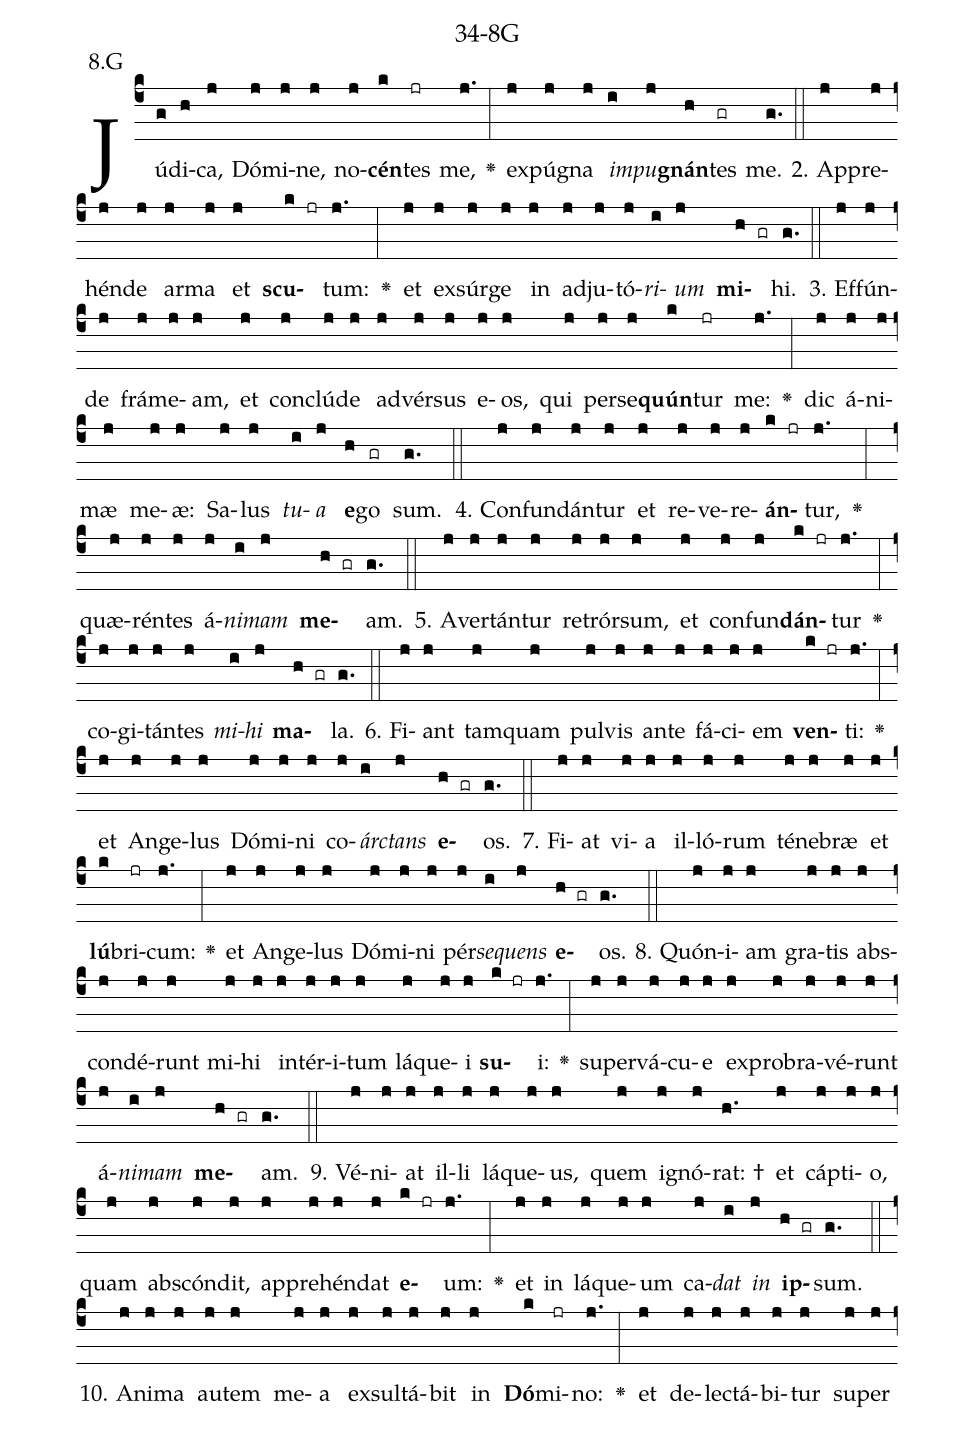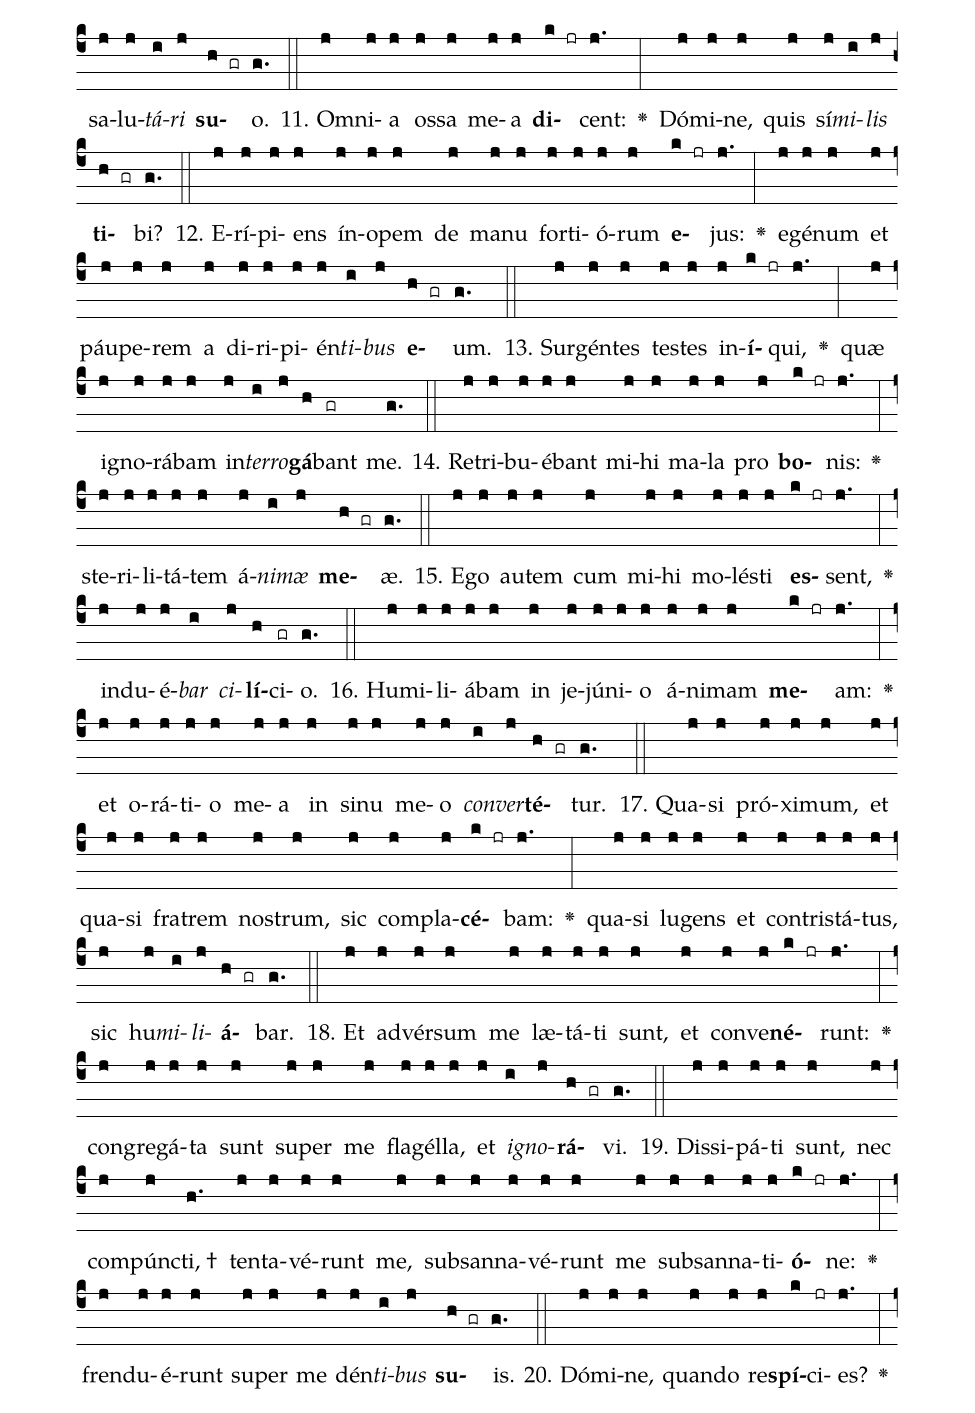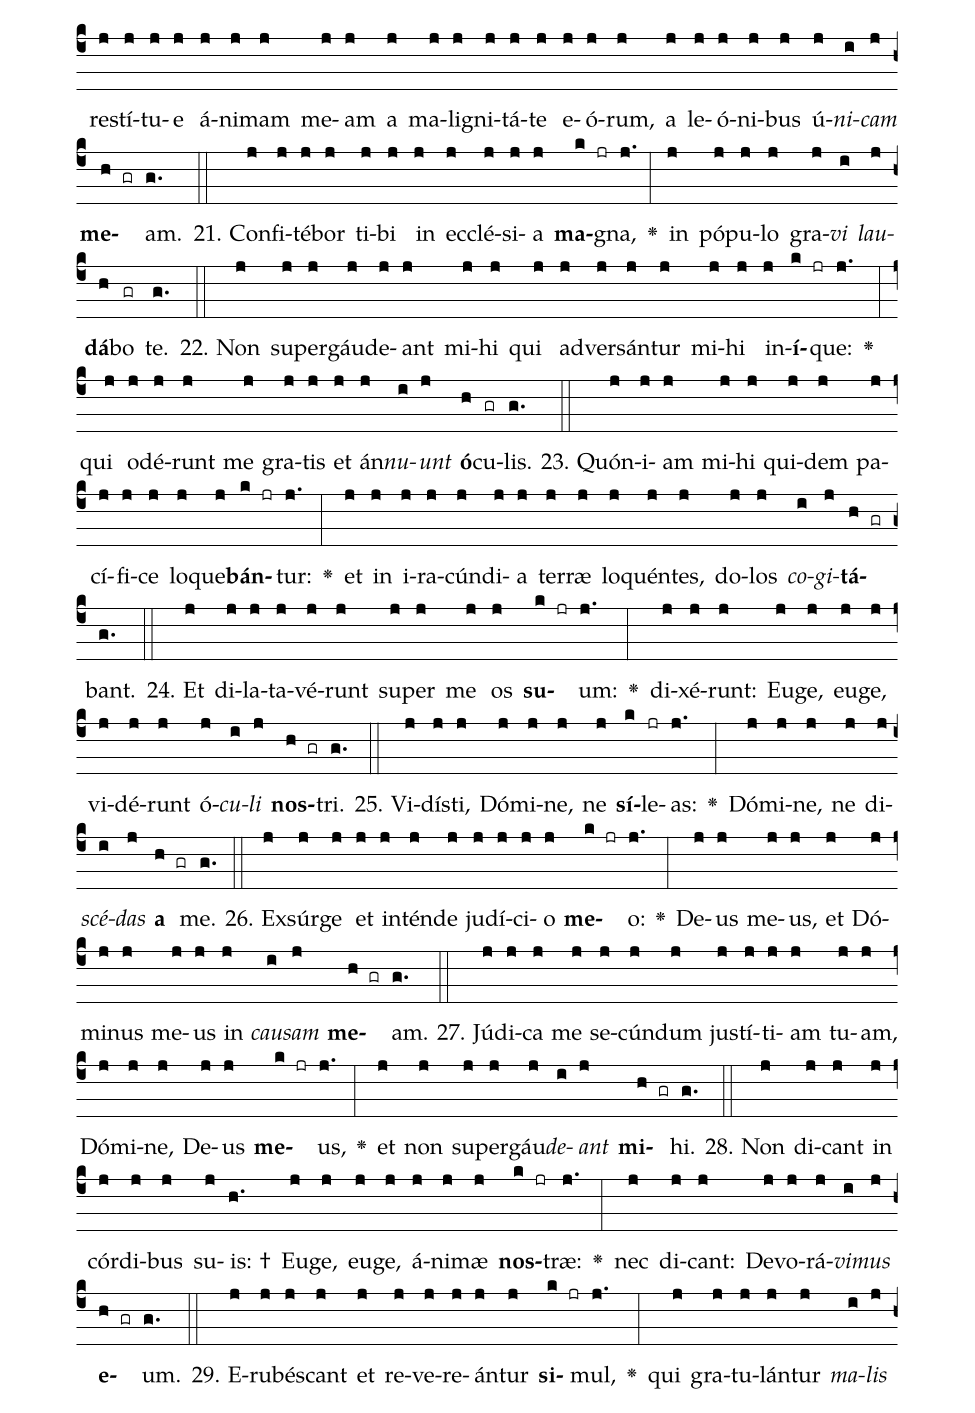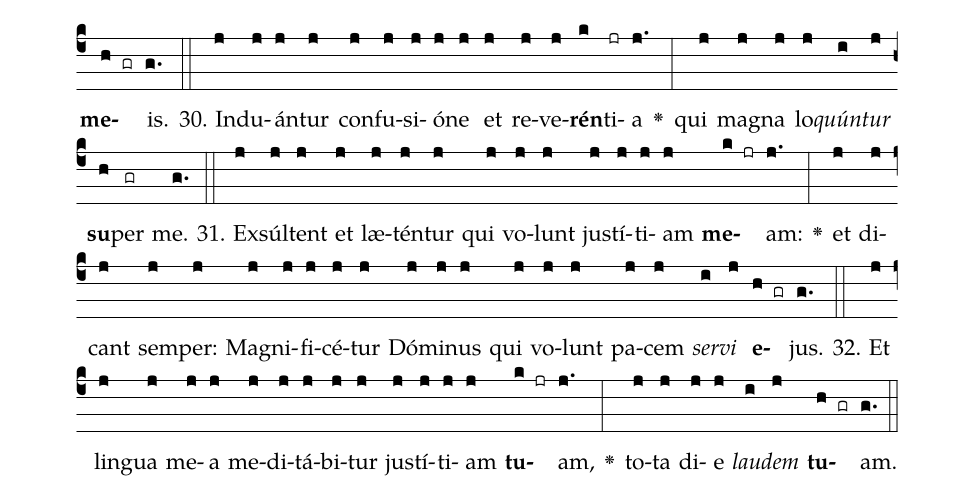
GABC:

name: 34-8G;
annotation: 8.G;
%%
(c4)Jú(g)di(h)ca,(j) Dó(j)mi(j)ne,(j) no(j)<b>cén</b>(k)tes(jr) me,(j.) <v>\greheightstar</v>(:) ex(j)pú(j)gna(j) <i>im</i>(i)<i>pu</i>(j)<b>gnán</b>(h)tes(gr) me.(g.) (::)
2. Ap(j)pre(j)hén(j)de(j) ar(j)ma(j) et(j) <b>scu</b>(k jr)tum:(j.) <v>\greheightstar</v>(:) et(j) ex(j)súr(j)ge(j) in(j) ad(j)ju(j)tó(j)<i>ri</i>(i)<i>um</i>(j) <b>mi</b>(h gr)hi.(g.) (::)
3. Ef(j)fún(j)de(j) frá(j)me(j)am,(j) et(j) con(j)clú(j)de(j) ad(j)vér(j)sus(j) e(j)os,(j) qui(j) per(j)se(j)<b>quún</b>(k)tur(jr) me:(j.) <v>\greheightstar</v>(:) dic(j) á(j)ni(j)mæ(j) me(j)æ:(j) Sa(j)lus(j) <i>tu</i>(i)<i>a</i>(j) <b>e</b>(h)go(gr) sum.(g.) (::)
4. Con(j)fun(j)dán(j)tur(j) et(j) re(j)ve(j)re(j)<b>án</b>(k jr)tur,(j.) <v>\greheightstar</v>(:) quæ(j)rén(j)tes(j) á(j)<i>ni</i>(i)<i>mam</i>(j) <b>me</b>(h gr)am.(g.) (::)
5. A(j)ver(j)tán(j)tur(j) re(j)trór(j)sum,(j) et(j) con(j)fun(j)<b>dán</b>(k jr)tur(j.) <v>\greheightstar</v>(:) co(j)gi(j)tán(j)tes(j) <i>mi</i>(i)<i>hi</i>(j) <b>ma</b>(h gr)la.(g.) (::)
6. Fi(j)ant(j) tam(j)quam(j) pul(j)vis(j) an(j)te(j) fá(j)ci(j)em(j) <b>ven</b>(k jr)ti:(j.) <v>\greheightstar</v>(:) et(j) An(j)ge(j)lus(j) Dó(j)mi(j)ni(j) co(j)<i>árc</i>(i)<i>tans</i>(j) <b>e</b>(h gr)os.(g.) (::)
7. Fi(j)at(j) vi(j)a(j) il(j)ló(j)rum(j) té(j)ne(j)bræ(j) et(j) <b>lú</b>(k)bri(jr)cum:(j.) <v>\greheightstar</v>(:) et(j) An(j)ge(j)lus(j) Dó(j)mi(j)ni(j) pér(j)<i>se</i>(i)<i>quens</i>(j) <b>e</b>(h gr)os.(g.) (::)
8. Quón(j)i(j)am(j) gra(j)tis(j) abs(j)con(j)dé(j)runt(j) mi(j)hi(j) in(j)tér(j)i(j)tum(j) lá(j)que(j)i(j) <b>su</b>(k jr)i:(j.) <v>\greheightstar</v>(:) su(j)per(j)vá(j)cu(j)e(j) ex(j)pro(j)bra(j)vé(j)runt(j) á(j)<i>ni</i>(i)<i>mam</i>(j) <b>me</b>(h gr)am.(g.) (::)
9. Vé(j)ni(j)at(j) il(j)li(j) lá(j)que(j)us,(j) quem(j) i(j)gnó(j)rat: †(h.) et(j) cáp(j)ti(j)o,(j) quam(j) abs(j)cón(j)dit,(j) ap(j)pre(j)hén(j)dat(j) <b>e</b>(k jr)um:(j.) <v>\greheightstar</v>(:) et(j) in(j) lá(j)que(j)um(j) ca(j)<i>dat</i>(i) <i>in</i>(j) <b>ip</b>(h gr)sum.(g.) (::)
10. A(j)ni(j)ma(j) au(j)tem(j) me(j)a(j) ex(j)sul(j)tá(j)bit(j) in(j) <b>Dó</b>(k)mi(jr)no:(j.) <v>\greheightstar</v>(:) et(j) de(j)lec(j)tá(j)bi(j)tur(j) su(j)per(j) sa(j)lu(j)<i>tá</i>(i)<i>ri</i>(j) <b>su</b>(h gr)o.(g.) (::)
11. Om(j)ni(j)a(j) os(j)sa(j) me(j)a(j) <b>di</b>(k jr)cent:(j.) <v>\greheightstar</v>(:) Dó(j)mi(j)ne,(j) quis(j) sí(j)<i>mi</i>(i)<i>lis</i>(j) <b>ti</b>(h gr)bi?(g.) (::)
12. E(j)rí(j)pi(j)ens(j) ín(j)o(j)pem(j) de(j) ma(j)nu(j) for(j)ti(j)ó(j)rum(j) <b>e</b>(k jr)jus:(j.) <v>\greheightstar</v>(:) e(j)gé(j)num(j) et(j) páu(j)pe(j)rem(j) a(j) di(j)ri(j)pi(j)én(j)<i>ti</i>(i)<i>bus</i>(j) <b>e</b>(h gr)um.(g.) (::)
13. Sur(j)gén(j)tes(j) tes(j)tes(j) in(j)<b>í</b>(k jr)qui,(j.) <v>\greheightstar</v>(:) quæ(j) i(j)gno(j)rá(j)bam(j) in(j)<i>ter</i>(i)<i>ro</i>(j)<b>gá</b>(h)bant(gr) me.(g.) (::)
14. Re(j)tri(j)bu(j)é(j)bant(j) mi(j)hi(j) ma(j)la(j) pro(j) <b>bo</b>(k jr)nis:(j.) <v>\greheightstar</v>(:) ste(j)ri(j)li(j)tá(j)tem(j) á(j)<i>ni</i>(i)<i>mæ</i>(j) <b>me</b>(h gr)æ.(g.) (::)
15. E(j)go(j) au(j)tem(j) cum(j) mi(j)hi(j) mo(j)lés(j)ti(j) <b>es</b>(k jr)sent,(j.) <v>\greheightstar</v>(:) ind(j)u(j)é(j)<i>bar</i>(i) <i>ci</i>(j)<b>lí</b>(h)ci(gr)o.(g.) (::)
16. Hu(j)mi(j)li(j)á(j)bam(j) in(j) je(j)jú(j)ni(j)o(j) á(j)ni(j)mam(j) <b>me</b>(k jr)am:(j.) <v>\greheightstar</v>(:) et(j) o(j)rá(j)ti(j)o(j) me(j)a(j) in(j) si(j)nu(j) me(j)o(j) <i>con</i>(i)<i>ver</i>(j)<b>té</b>(h gr)tur.(g.) (::)
17. Qua(j)si(j) pró(j)xi(j)mum,(j) et(j) qua(j)si(j) fra(j)trem(j) nos(j)trum,(j) sic(j) com(j)pla(j)<b>cé</b>(k jr)bam:(j.) <v>\greheightstar</v>(:) qua(j)si(j) lu(j)gens(j) et(j) con(j)tris(j)tá(j)tus,(j) sic(j) hu(j)<i>mi</i>(i)<i>li</i>(j)<b>á</b>(h gr)bar.(g.) (::)
18. Et(j) ad(j)vér(j)sum(j) me(j) læ(j)tá(j)ti(j) sunt,(j) et(j) con(j)ve(j)<b>né</b>(k jr)runt:(j.) <v>\greheightstar</v>(:) con(j)gre(j)gá(j)ta(j) sunt(j) su(j)per(j) me(j) fla(j)gél(j)la,(j) et(j) <i>i</i>(i)<i>gno</i>(j)<b>rá</b>(h gr)vi.(g.) (::)
19. Dis(j)si(j)pá(j)ti(j) sunt,(j) nec(j) com(j)púnc(j)ti, †(h.) ten(j)ta(j)vé(j)runt(j) me,(j) sub(j)san(j)na(j)vé(j)runt(j) me(j) sub(j)san(j)na(j)ti(j)<b>ó</b>(k jr)ne:(j.) <v>\greheightstar</v>(:) fren(j)du(j)é(j)runt(j) su(j)per(j) me(j) dén(j)<i>ti</i>(i)<i>bus</i>(j) <b>su</b>(h gr)is.(g.) (::)
20. Dó(j)mi(j)ne,(j) quan(j)do(j) re(j)<b>spí</b>(k)ci(jr)es?(j.) <v>\greheightstar</v>(:) re(j)stí(j)tu(j)e(j) á(j)ni(j)mam(j) me(j)am(j) a(j) ma(j)li(j)gni(j)tá(j)te(j) e(j)ó(j)rum,(j) a(j) le(j)ó(j)ni(j)bus(j) ú(j)<i>ni</i>(i)<i>cam</i>(j) <b>me</b>(h gr)am.(g.) (::)
21. Con(j)fi(j)té(j)bor(j) ti(j)bi(j) in(j) ec(j)clé(j)si(j)a(j) <b>ma</b>(k jr)gna,(j.) <v>\greheightstar</v>(:) in(j) pó(j)pu(j)lo(j) gra(j)<i>vi</i>(i) <i>lau</i>(j)<b>dá</b>(h)bo(gr) te.(g.) (::)
22. Non(j) su(j)per(j)gáu(j)de(j)ant(j) mi(j)hi(j) qui(j) ad(j)ver(j)sán(j)tur(j) mi(j)hi(j) in(j)<b>í</b>(k jr)que:(j.) <v>\greheightstar</v>(:) qui(j) o(j)dé(j)runt(j) me(j) gra(j)tis(j) et(j) án(j)<i>nu</i>(i)<i>unt</i>(j) <b>ó</b>(h)cu(gr)lis.(g.) (::)
23. Quón(j)i(j)am(j) mi(j)hi(j) qui(j)dem(j) pa(j)cí(j)fi(j)ce(j) lo(j)que(j)<b>bán</b>(k jr)tur:(j.) <v>\greheightstar</v>(:) et(j) in(j) i(j)ra(j)cún(j)di(j)a(j) ter(j)ræ(j) lo(j)quén(j)tes,(j) do(j)los(j) <i>co</i>(i)<i>gi</i>(j)<b>tá</b>(h gr)bant.(g.) (::)
24. Et(j) di(j)la(j)ta(j)vé(j)runt(j) su(j)per(j) me(j) os(j) <b>su</b>(k jr)um:(j.) <v>\greheightstar</v>(:) di(j)xé(j)runt:(j) Eu(j)ge,(j) eu(j)ge,(j) vi(j)dé(j)runt(j) ó(j)<i>cu</i>(i)<i>li</i>(j) <b>nos</b>(h gr)tri.(g.) (::)
25. Vi(j)dís(j)ti,(j) Dó(j)mi(j)ne,(j) ne(j) <b>sí</b>(k)le(jr)as:(j.) <v>\greheightstar</v>(:) Dó(j)mi(j)ne,(j) ne(j) di(j)<i>scé</i>(i)<i>das</i>(j) <b>a</b>(h gr) me.(g.) (::)
26. Ex(j)súr(j)ge(j) et(j) in(j)tén(j)de(j) ju(j)dí(j)ci(j)o(j) <b>me</b>(k jr)o:(j.) <v>\greheightstar</v>(:) De(j)us(j) me(j)us,(j) et(j) Dó(j)mi(j)nus(j) me(j)us(j) in(j) <i>cau</i>(i)<i>sam</i>(j) <b>me</b>(h gr)am.(g.) (::)
27. Jú(j)di(j)ca(j) me(j) se(j)cún(j)dum(j) jus(j)tí(j)ti(j)am(j) tu(j)am,(j) Dó(j)mi(j)ne,(j) De(j)us(j) <b>me</b>(k jr)us,(j.) <v>\greheightstar</v>(:) et(j) non(j) su(j)per(j)gáu(j)<i>de</i>(i)<i>ant</i>(j) <b>mi</b>(h gr)hi.(g.) (::)
28. Non(j) di(j)cant(j) in(j) cór(j)di(j)bus(j) su(j)is: †(h.) Eu(j)ge,(j) eu(j)ge,(j) á(j)ni(j)mæ(j) <b>nos</b>(k jr)træ:(j.) <v>\greheightstar</v>(:) nec(j) di(j)cant:(j) De(j)vo(j)rá(j)<i>vi</i>(i)<i>mus</i>(j) <b>e</b>(h gr)um.(g.) (::)
29. E(j)ru(j)bés(j)cant(j) et(j) re(j)ve(j)re(j)án(j)tur(j) <b>si</b>(k jr)mul,(j.) <v>\greheightstar</v>(:) qui(j) gra(j)tu(j)lán(j)tur(j) <i>ma</i>(i)<i>lis</i>(j) <b>me</b>(h gr)is.(g.) (::)
30. Ind(j)u(j)án(j)tur(j) con(j)fu(j)si(j)ó(j)ne(j) et(j) re(j)ve(j)<b>rén</b>(k)ti(jr)a(j.) <v>\greheightstar</v>(:) qui(j) ma(j)gna(j) lo(j)<i>quún</i>(i)<i>tur</i>(j) <b>su</b>(h)per(gr) me.(g.) (::)
31. Ex(j)súl(j)tent(j) et(j) læ(j)tén(j)tur(j) qui(j) vo(j)lunt(j) jus(j)tí(j)ti(j)am(j) <b>me</b>(k jr)am:(j.) <v>\greheightstar</v>(:) et(j) di(j)cant(j) sem(j)per:(j) Ma(j)gni(j)fi(j)cé(j)tur(j) Dó(j)mi(j)nus(j) qui(j) vo(j)lunt(j) pa(j)cem(j) <i>ser</i>(i)<i>vi</i>(j) <b>e</b>(h gr)jus.(g.) (::)
32. Et(j) lin(j)gua(j) me(j)a(j) me(j)di(j)tá(j)bi(j)tur(j) jus(j)tí(j)ti(j)am(j) <b>tu</b>(k jr)am,(j.) <v>\greheightstar</v>(:) to(j)ta(j) di(j)e(j) <i>lau</i>(i)<i>dem</i>(j) <b>tu</b>(h gr)am.(g.) (::)
